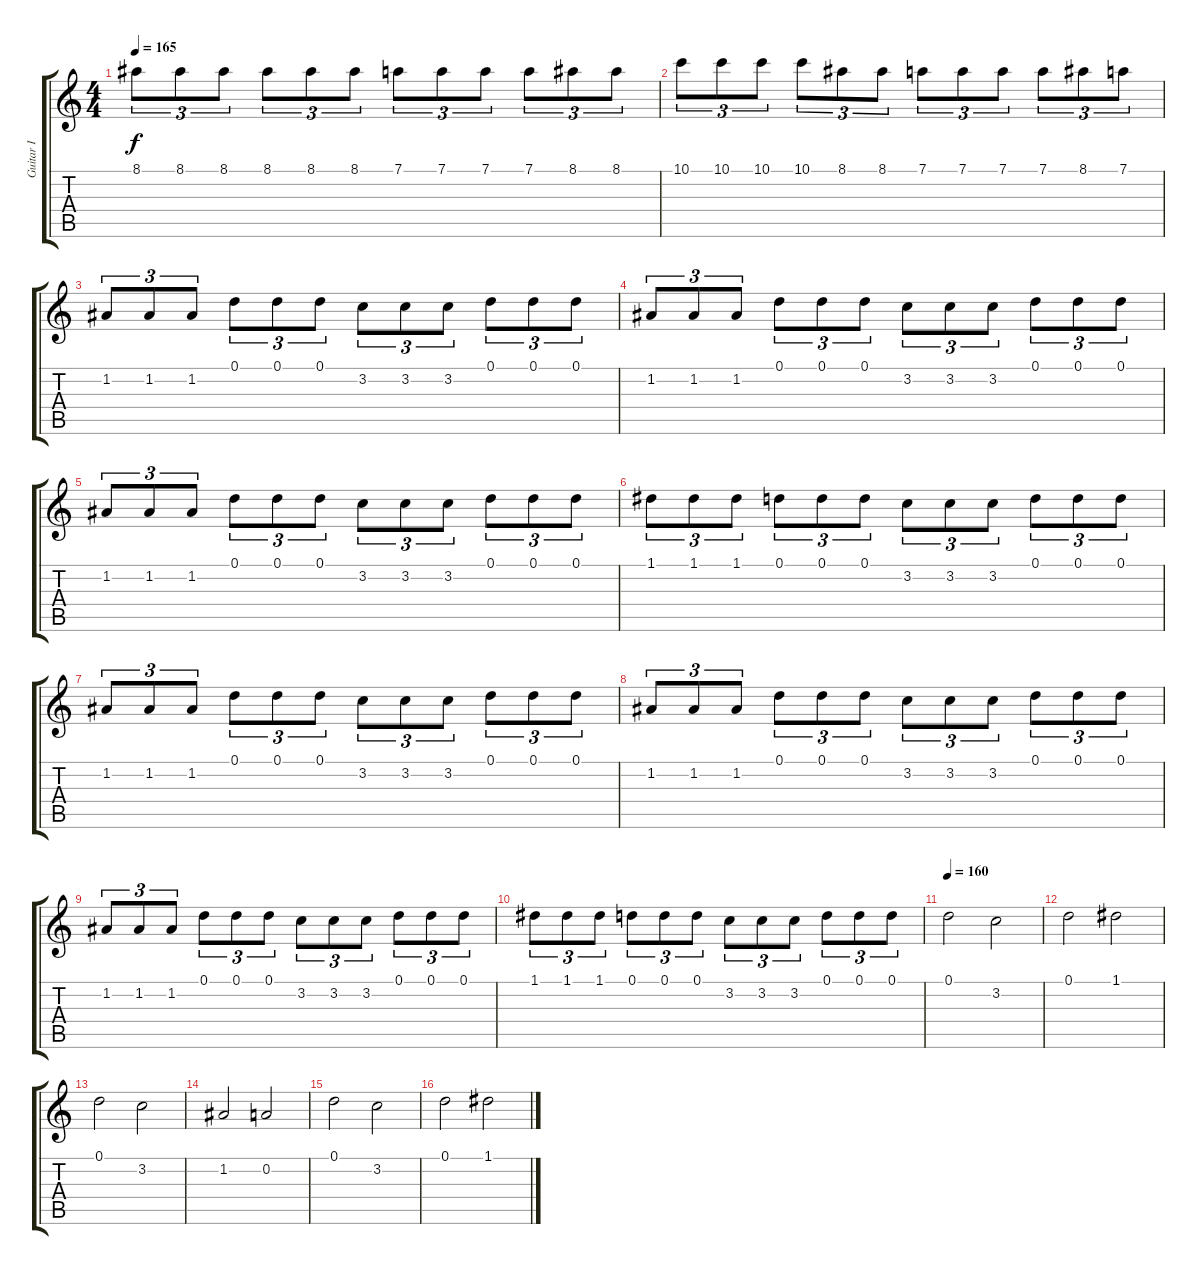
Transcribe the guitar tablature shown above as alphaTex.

\track ("Guitar I" "Guitar I") {instrument distortionguitar}
\staff {score tabs}
\tuning (D4 A3 F3 C3 G2 D2) {hide}
\ts (4 4)
\tempo 165
\clef g2
\ks c
8.1.8{tu (3 2) dy f} 8.1.8{tu (3 2)} 8.1.8{tu (3 2)} 8.1.8{tu (3 2)} 8.1.8{tu (3 2)} 8.1.8{tu (3 2)} 7.1.8{tu (3 2)} 7.1.8{tu (3 2)} 7.1.8{tu (3 2)} 7.1.8{tu (3 2)} 8.1.8{tu (3 2)} 8.1.8{tu (3 2)} |
10.1.8{tu (3 2)} 10.1.8{tu (3 2)} 10.1.8{tu (3 2)} 10.1.8{tu (3 2)} 8.1.8{tu (3 2)} 8.1.8{tu (3 2)} 7.1.8{tu (3 2)} 7.1.8{tu (3 2)} 7.1.8{tu (3 2)} 7.1.8{tu (3 2)} 8.1.8{tu (3 2)} 7.1.8{tu (3 2)} |
1.2.8{tu (3 2)} 1.2.8{tu (3 2)} 1.2.8{tu (3 2)} 0.1.8{tu (3 2)} 0.1.8{tu (3 2)} 0.1.8{tu (3 2)} 3.2.8{tu (3 2)} 3.2.8{tu (3 2)} 3.2.8{tu (3 2)} 0.1.8{tu (3 2)} 0.1.8{tu (3 2)} 0.1.8{tu (3 2)} |
1.2.8{tu (3 2)} 1.2.8{tu (3 2)} 1.2.8{tu (3 2)} 0.1.8{tu (3 2)} 0.1.8{tu (3 2)} 0.1.8{tu (3 2)} 3.2.8{tu (3 2)} 3.2.8{tu (3 2)} 3.2.8{tu (3 2)} 0.1.8{tu (3 2)} 0.1.8{tu (3 2)} 0.1.8{tu (3 2)} |
1.2.8{tu (3 2)} 1.2.8{tu (3 2)} 1.2.8{tu (3 2)} 0.1.8{tu (3 2)} 0.1.8{tu (3 2)} 0.1.8{tu (3 2)} 3.2.8{tu (3 2)} 3.2.8{tu (3 2)} 3.2.8{tu (3 2)} 0.1.8{tu (3 2)} 0.1.8{tu (3 2)} 0.1.8{tu (3 2)} |
1.1.8{tu (3 2)} 1.1.8{tu (3 2)} 1.1.8{tu (3 2)} 0.1.8{tu (3 2)} 0.1.8{tu (3 2)} 0.1.8{tu (3 2)} 3.2.8{tu (3 2)} 3.2.8{tu (3 2)} 3.2.8{tu (3 2)} 0.1.8{tu (3 2)} 0.1.8{tu (3 2)} 0.1.8{tu (3 2)} |
1.2.8{tu (3 2)} 1.2.8{tu (3 2)} 1.2.8{tu (3 2)} 0.1.8{tu (3 2)} 0.1.8{tu (3 2)} 0.1.8{tu (3 2)} 3.2.8{tu (3 2)} 3.2.8{tu (3 2)} 3.2.8{tu (3 2)} 0.1.8{tu (3 2)} 0.1.8{tu (3 2)} 0.1.8{tu (3 2)} |
1.2.8{tu (3 2)} 1.2.8{tu (3 2)} 1.2.8{tu (3 2)} 0.1.8{tu (3 2)} 0.1.8{tu (3 2)} 0.1.8{tu (3 2)} 3.2.8{tu (3 2)} 3.2.8{tu (3 2)} 3.2.8{tu (3 2)} 0.1.8{tu (3 2)} 0.1.8{tu (3 2)} 0.1.8{tu (3 2)} |
1.2.8{tu (3 2)} 1.2.8{tu (3 2)} 1.2.8{tu (3 2)} 0.1.8{tu (3 2)} 0.1.8{tu (3 2)} 0.1.8{tu (3 2)} 3.2.8{tu (3 2)} 3.2.8{tu (3 2)} 3.2.8{tu (3 2)} 0.1.8{tu (3 2)} 0.1.8{tu (3 2)} 0.1.8{tu (3 2)} |
1.1.8{tu (3 2)} 1.1.8{tu (3 2)} 1.1.8{tu (3 2)} 0.1.8{tu (3 2)} 0.1.8{tu (3 2)} 0.1.8{tu (3 2)} 3.2.8{tu (3 2)} 3.2.8{tu (3 2)} 3.2.8{tu (3 2)} 0.1.8{tu (3 2)} 0.1.8{tu (3 2)} 0.1.8{tu (3 2)} |
\tempo 160
0.1.2 3.2.2 |
0.1.2 1.1.2 |
0.1.2 3.2.2 |
1.2.2 0.2.2 |
0.1.2 3.2.2 |
0.1.2 1.1.2
